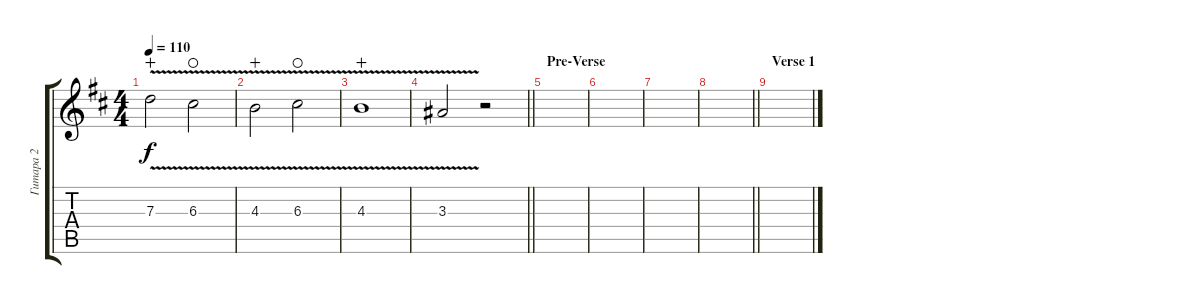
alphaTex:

\track ("Гитара 2" "Гитара 2") {instrument distortionguitar}
\staff {score tabs}
\tuning (E4 B3 G3 D3 A2 E2) {hide}
\ts (4 4)
\tempo 110
\clef g2
\ks bminor
7.3{v}.2{dy f wahc} 6.3{v}.2{waho} |
4.3{v}.2{wahc} 6.3{v}.2{waho} |
4.3{v}.1{wahc} |
\barLineRight lightlight
3.3{v}.2 r.2 |
\section ("" "Pre-Verse")
|
|
|
\barLineRight lightlight
|
\section ("" "Verse 1")
